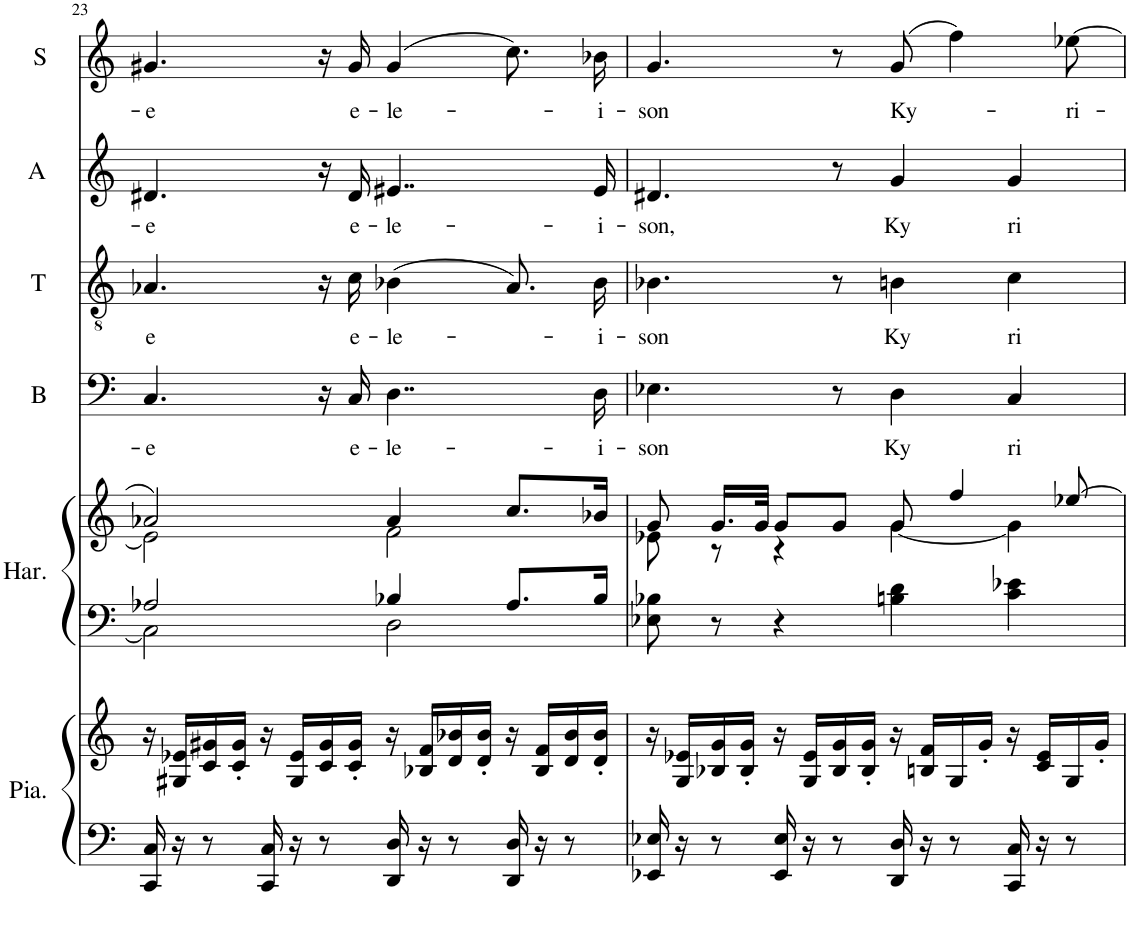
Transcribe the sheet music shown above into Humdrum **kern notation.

**kern	**kern	**kern	**kern	**kern	**text	**kern	**text	**kern	**text	**kern	**text
*part6	*part6	*part5	*part5	*part4	*part4	*part3	*part3	*part2	*part2	*part1	*part1
*staff8	*staff7	*staff6	*staff5	*staff4	*staff4	*staff3	*staff3	*staff2	*staff2	*staff1	*staff1
*I"Piano	*	*I"Harmonium	*	*I"B	*	*I"T	*	*I"A	*	*I"S	*
*I'Pia.	*	*I'Har.	*	*I'B	*	*I'T	*	*I'A	*	*I'S	*
!!LO:PB:g=z
*clefF4	*clefG2	*clefF4	*clefG2	*clefF4	*	*clefGv2	*	*clefG2	*	*clefG2	*
*k[]	*k[]	*k[]	*k[]	*k[]	*	*k[]	*	*k[]	*	*k[]	*
*M4/4	*M4/4	*M4/4	*M4/4	*M4/4	*	*M4/4	*	*M4/4	*	*M4/4	*
=23	=23	=23	=23	=23	=23	=23	=23	=23	=23	=23	=23
!LO:N:n=1:head=solid	!	!	!	!	!	!	!	!	!	!	!
!LO:N:n=2:head=solid	!	!	!	!	!LO:LY:b	!	!LO:LY:b	!	!LO:LY:b	!	!LO:LY:b
*	*	*^	*^	*	*	*	*	*	*	*	*
16CC/ 16C/	16r	2A-X/	2C\]	2a-X/	2e-\]	4.C/	-e	4.A-X/	e	4.d#X/	-e	4.g#X/	-e
!	!LO:N:n=1:head=solid	!	!	!	!	!	!	!	!	!	!	!	!
!	!LO:N:n=2:head=solid	!	!	!	!	!	!	!	!	!	!	!	!
16r	16G#X/ 16e-X/LL	.	.	.	.	.	.	.	.	.	.	.	.
!	!LO:N:n=1:head=solid	!	!	!	!	!	!	!	!	!	!	!	!
!	!LO:N:n=2:head=solid	!	!	!	!	!	!	!	!	!	!	!	!
8r	16c/ 16g#X/	.	.	.	.	.	.	.	.	.	.	.	.
!	!LO:N:n=1:head=solid	!	!	!	!	!	!	!	!	!	!	!	!
!	!LO:N:n=2:head=solid	!	!	!	!	!	!	!	!	!	!	!	!
.	16c/' 16g#/'JJ	.	.	.	.	.	.	.	.	.	.	.	.
!LO:N:n=1:head=solid	!	!	!	!	!	!	!	!	!	!	!	!	!
!LO:N:n=2:head=solid	!	!	!	!	!	!	!	!	!	!	!	!	!
16CC/ 16C/	16r	.	.	.	.	.	.	.	.	.	.	.	.
!	!LO:N:n=1:head=solid	!	!	!	!	!	!	!	!	!	!	!	!
!	!LO:N:n=2:head=solid	!	!	!	!	!	!	!	!	!	!	!	!
16r	16G#/ 16e-/LL	.	.	.	.	.	.	.	.	.	.	.	.
!	!LO:N:n=1:head=solid	!	!	!	!	!	!	!	!	!	!	!	!
!	!LO:N:n=2:head=solid	!	!	!	!	!	!	!	!	!	!	!	!
8r	16c/ 16g#/	.	.	.	.	16r	.	16r	.	16r	.	16r	.
!	!LO:N:n=1:head=solid	!	!	!	!	!	!	!	!	!	!	!	!
!	!LO:N:n=2:head=solid	!	!	!	!	!	!LO:LY:b	!	!LO:LY:b	!	!LO:LY:b	!	!LO:LY:b
.	16c/' 16g#/'JJ	.	.	.	.	16C/	e-	16c\	e-	16d#/	e-	16g#/	e-
!LO:N:n=1:head=solid	!	!	!	!	!	!	!	!	!	!	!	!	!
!LO:N:n=2:head=solid	!	!	!	!	!	!	!LO:LY:b	!	!LO:LY:b	!	!LO:LY:b	!	!LO:LY:b
16DD/ 16D/	16r	4B-X/	2D\	4a-/	2f\	4..D\	-le-	(4B-X\	-le-	4..e#X/	-le-	(4g#/	-le-
!	!LO:N:n=1:head=solid	!	!	!	!	!	!	!	!	!	!	!	!
!	!LO:N:n=2:head=solid	!	!	!	!	!	!	!	!	!	!	!	!
16r	16B-X/ 16f/LL	.	.	.	.	.	.	.	.	.	.	.	.
!	!LO:N:n=1:head=solid	!	!	!	!	!	!	!	!	!	!	!	!
!	!LO:N:n=2:head=solid	!	!	!	!	!	!	!	!	!	!	!	!
8r	16d/ 16b-X/	.	.	.	.	.	.	.	.	.	.	.	.
!	!LO:N:n=1:head=solid	!	!	!	!	!	!	!	!	!	!	!	!
!	!LO:N:n=2:head=solid	!	!	!	!	!	!	!	!	!	!	!	!
.	16d/' 16b-/'JJ	.	.	.	.	.	.	.	.	.	.	.	.
!LO:N:n=1:head=solid	!	!	!	!	!	!	!	!	!	!	!	!	!
!LO:N:n=2:head=solid	!	!	!	!	!	!	!	!	!	!	!	!	!
16DD/ 16D/	16r	8.A-/L	.	8.cc/L	.	.	.	8.A-/L)	.	.	.	8.cc\L)	.
!	!LO:N:n=1:head=solid	!	!	!	!	!	!	!	!	!	!	!	!
!	!LO:N:n=2:head=solid	!	!	!	!	!	!	!	!	!	!	!	!
16r	16B-/ 16f/LL	.	.	.	.	.	.	.	.	.	.	.	.
!	!LO:N:n=1:head=solid	!	!	!	!	!	!	!	!	!	!	!	!
!	!LO:N:n=2:head=solid	!	!	!	!	!	!	!	!	!	!	!	!
8r	16d/ 16b-/	.	.	.	.	.	.	.	.	.	.	.	.
!	!LO:N:n=1:head=solid	!	!	!	!	!	!	!	!	!	!	!	!
!	!LO:N:n=2:head=solid	!	!	!	!	!	!LO:LY:b	!	!LO:LY:b	!	!LO:LY:b	!	!LO:LY:b
.	16d/' 16b-/'JJ	16B-/Jk	.	16b-X/Jk	.	16D\	-i-	16B-/Jk	-i-	16e#/	-i-	16b-X\Jk	-i-
*	*	*v	*v	*	*	*	*	*	*	*	*	*	*
=24	=24	=24	=24	=24	=24	=24	=24	=24	=24	=24	=24	=24
!LO:N:n=1:head=solid	!	!	!	!	!	!	!	!	!	!	!	!
!LO:N:n=2:head=solid	!	!	!	!	!	!LO:LY:b	!	!LO:LY:b	!	!LO:LY:b	!	!LO:LY:b
16EE-X/ 16E-X/	16r	8E-X\ 8B-X\	8g/	8e-X\	4.E-X\	-son	4.B-X\	-son	4.d#X/	-son,	4.g/	-son
!	!LO:N:n=1:head=solid	!	!	!	!	!	!	!	!	!	!	!
!	!LO:N:n=2:head=solid	!	!	!	!	!	!	!	!	!	!	!
16r	16G/ 16e-X/LL	.	.	.	.	.	.	.	.	.	.	.
!	!LO:N:n=1:head=solid	!	!	!	!	!	!	!	!	!	!	!
!	!LO:N:n=2:head=solid	!	!	!	!	!	!	!	!	!	!	!
8r	16B-X/ 16g/	8r	16.g/LL	8r	.	.	.	.	.	.	.	.
!	!LO:N:n=1:head=solid	!	!	!	!	!	!	!	!	!	!	!
!	!LO:N:n=2:head=solid	!	!	!	!	!	!	!	!	!	!	!
.	16B-/' 16g/'JJ	.	.	.	.	.	.	.	.	.	.	.
.	.	.	32g/JJk	.	.	.	.	.	.	.	.	.
!LO:N:n=1:head=solid	!	!	!	!	!	!	!	!	!	!	!	!
!LO:N:n=2:head=solid	!	!	!	!	!	!	!	!	!	!	!	!
16EE-/ 16E-/	16r	4r	8g/L	4r	.	.	.	.	.	.	.	.
!	!LO:N:n=1:head=solid	!	!	!	!	!	!	!	!	!	!	!
!	!LO:N:n=2:head=solid	!	!	!	!	!	!	!	!	!	!	!
16r	16G/ 16e-/LL	.	.	.	.	.	.	.	.	.	.	.
!	!LO:N:n=1:head=solid	!	!	!	!	!	!	!	!	!	!	!
!	!LO:N:n=2:head=solid	!	!	!	!	!	!	!	!	!	!	!
8r	16B-/ 16g/	.	8g/J	.	8r	.	8r	.	8r	.	8r	.
!	!LO:N:n=1:head=solid	!	!	!	!	!	!	!	!	!	!	!
!	!LO:N:n=2:head=solid	!	!	!	!	!	!	!	!	!	!	!
.	16B-/' 16g/'JJ	.	.	.	.	.	.	.	.	.	.	.
!LO:N:n=1:head=solid	!	!	!	!	!	!	!	!	!	!	!	!
!LO:N:n=2:head=solid	!	!	!	!	!	!LO:LY:b	!	!LO:LY:b	!	!LO:LY:b	!	!LO:LY:b
16DD/ 16D/	16r	4Bn\ 4d\	8g/	[4g\	4D\	Ky	4Bn\	Ky	4g/	Ky	(8g/	Ky-
!	!LO:N:n=1:head=solid	!	!	!	!	!	!	!	!	!	!	!
!	!LO:N:n=2:head=solid	!	!	!	!	!	!	!	!	!	!	!
16r	16Bn/ 16f/LL	.	.	.	.	.	.	.	.	.	.	.
!	!LO:N:head=solid	!	!	!	!	!	!	!	!	!	!	!
8r	16G/	.	4ff/	.	.	.	.	.	.	.	4ff\)	.
!	!LO:N:head=solid	!	!	!	!	!	!	!	!	!	!	!
.	16g'/JJ	.	.	.	.	.	.	.	.	.	.	.
!LO:N:n=1:head=solid	!	!	!	!	!	!	!	!	!	!	!	!
!LO:N:n=2:head=solid	!	!	!	!	!	!LO:LY:b	!	!LO:LY:b	!	!LO:LY:b	!	!
16CC/ 16C/	16r	4c\ 4e-X\	.	4g\]	4C/	ri	4c\	ri	4g/	ri	.	.
!	!LO:N:n=1:head=solid	!	!	!	!	!	!	!	!	!	!	!
!	!LO:N:n=2:head=solid	!	!	!	!	!	!	!	!	!	!	!
16r	16c/ 16e-/LL	.	.	.	.	.	.	.	.	.	.	.
!	!LO:N:head=solid	!	!	!	!	!	!	!	!	!	!	!LO:LY:b
8r	16G/	.	[8ee-X/	.	.	.	.	.	.	.	[8ee-X\	-ri-
!	!LO:N:head=solid	!	!	!	!	!	!	!	!	!	!	!
.	16g'/JJ	.	.	.	.	.	.	.	.	.	.	.
*	*	*	*v	*v	*	*	*	*	*	*	*	*
=	=	=	=	=	=	=	=	=	=	=	=
*-	*-	*-	*-	*-	*-	*-	*-	*-	*-	*-	*-
